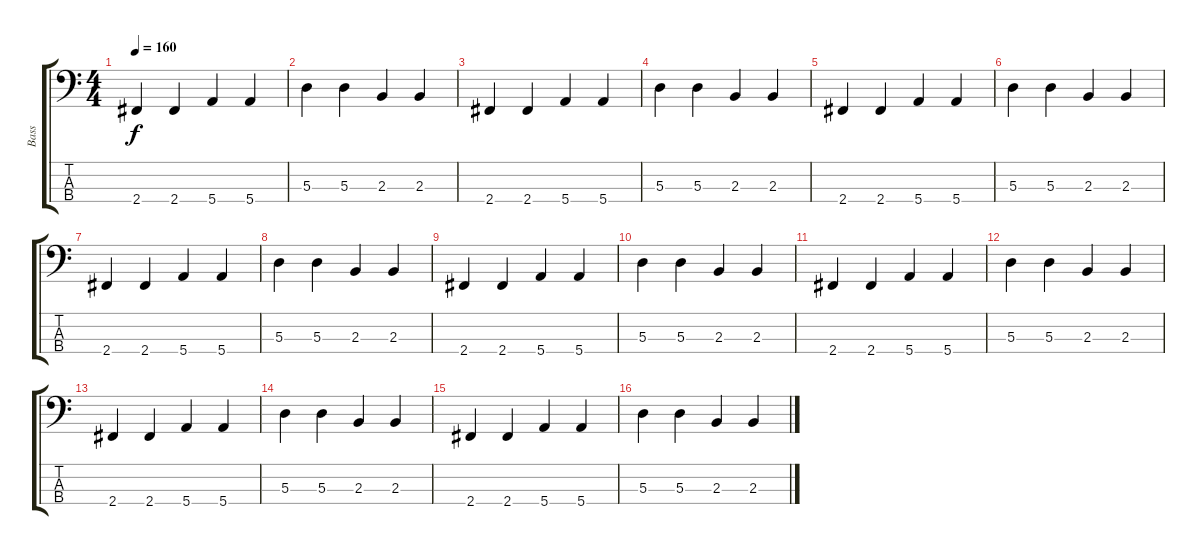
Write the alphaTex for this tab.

\track ("Bass" "Bass") {instrument acousticguitarsteel}
\staff {score tabs}
\tuning (G2 D2 A1 E1) {hide}
\ts (4 4)
\tempo 160
\clef f4
\ks c
2.4.4{dy f} 2.4.4 5.4.4 5.4.4 |
5.3.4 5.3.4 2.3.4 2.3.4 |
2.4.4 2.4.4 5.4.4 5.4.4 |
5.3.4 5.3.4 2.3.4 2.3.4 |
2.4.4 2.4.4 5.4.4 5.4.4 |
5.3.4 5.3.4 2.3.4 2.3.4 |
2.4.4 2.4.4 5.4.4 5.4.4 |
5.3.4 5.3.4 2.3.4 2.3.4 |
2.4.4 2.4.4 5.4.4 5.4.4 |
5.3.4 5.3.4 2.3.4 2.3.4 |
2.4.4 2.4.4 5.4.4 5.4.4 |
5.3.4 5.3.4 2.3.4 2.3.4 |
2.4.4 2.4.4 5.4.4 5.4.4 |
5.3.4 5.3.4 2.3.4 2.3.4 |
2.4.4 2.4.4 5.4.4 5.4.4 |
5.3.4 5.3.4 2.3.4 2.3.4
